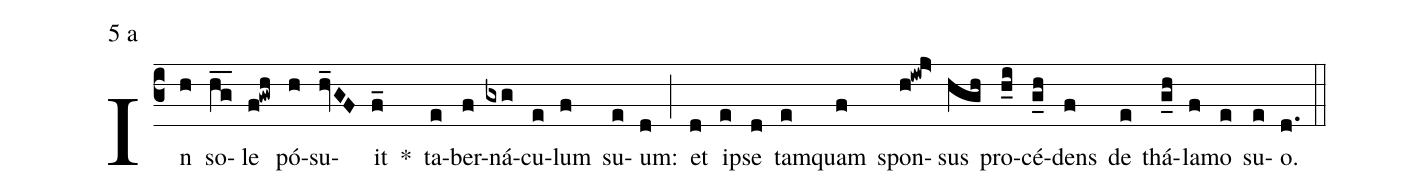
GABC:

mode:5 a;
%%
(c3) In(h) so(hg__)le(f!gwh) pó(h)su(h_vGF)it(f_) *() ta(e)ber(f)ná(gxg)cu(e)lum(f) su(e)um:(d) (;) et(d) ip(e)se(d) tam(e)quam(f) spon(h!iwj>)sus(hgh) pro(h_i)cé(g_h)dens(f) de(e) thá(g_h)la(f)mo(e) su(e)o.(d.) (::)
